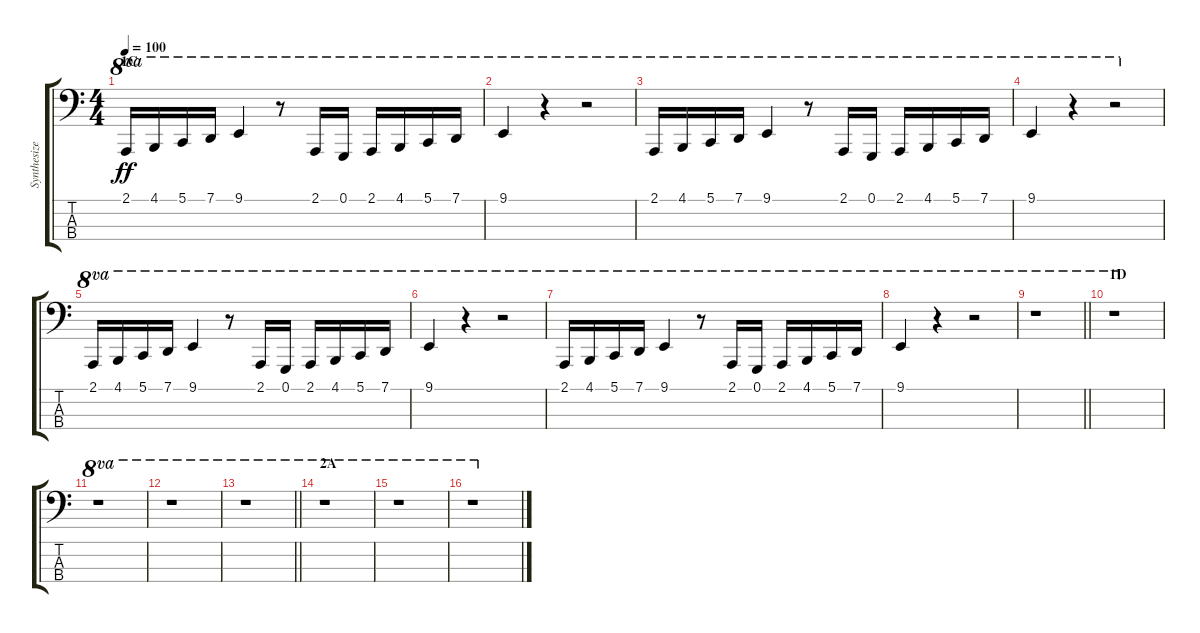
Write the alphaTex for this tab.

\track ("Synthesizer II" "Synthesize") {instrument lead1square}
\staff {score tabs}
\tuning (G2 D2 A1 E1) {hide}
\ts (4 4)
\section ("" "1C")
\tempo 100
\clef f4
\ks c
2.1.16{ot 8va dy ff} 4.1.16{ot 8va} 5.1.16{ot 8va} 7.1.16{ot 8va} 9.1.4{ot 8va} r.8{ot 8va} 2.1.16{ot 8va} 0.1.16{ot 8va} 2.1.16{ot 8va} 4.1.16{ot 8va} 5.1.16{ot 8va} 7.1.16{ot 8va} |
9.1.4{ot 8va} r.4{ot 8va} r.2{ot 8va} |
2.1.16{ot 8va} 4.1.16{ot 8va} 5.1.16{ot 8va} 7.1.16{ot 8va} 9.1.4{ot 8va} r.8{ot 8va} 2.1.16{ot 8va} 0.1.16{ot 8va} 2.1.16{ot 8va} 4.1.16{ot 8va} 5.1.16{ot 8va} 7.1.16{ot 8va} |
9.1.4{ot 8va} r.4{ot 8va} r.2{ot 8va} |
2.1.16{ot 8va} 4.1.16{ot 8va} 5.1.16{ot 8va} 7.1.16{ot 8va} 9.1.4{ot 8va} r.8{ot 8va} 2.1.16{ot 8va} 0.1.16{ot 8va} 2.1.16{ot 8va} 4.1.16{ot 8va} 5.1.16{ot 8va} 7.1.16{ot 8va} |
9.1.4{ot 8va} r.4{ot 8va} r.2{ot 8va} |
2.1.16{ot 8va} 4.1.16{ot 8va} 5.1.16{ot 8va} 7.1.16{ot 8va} 9.1.4{ot 8va} r.8{ot 8va} 2.1.16{ot 8va} 0.1.16{ot 8va} 2.1.16{ot 8va} 4.1.16{ot 8va} 5.1.16{ot 8va} 7.1.16{ot 8va} |
9.1.4{ot 8va} r.4{ot 8va} r.2{ot 8va} |
\barLineRight lightlight
r.1{ot 8va} |
\section ("" "1D")
r.1{ot 8va} |
r.1{ot 8va} |
r.1{ot 8va} |
\barLineRight lightlight
r.1{ot 8va} |
\section ("" "2A")
r.1{ot 8va} |
r.1{ot 8va} |
r.1{ot 8va}
